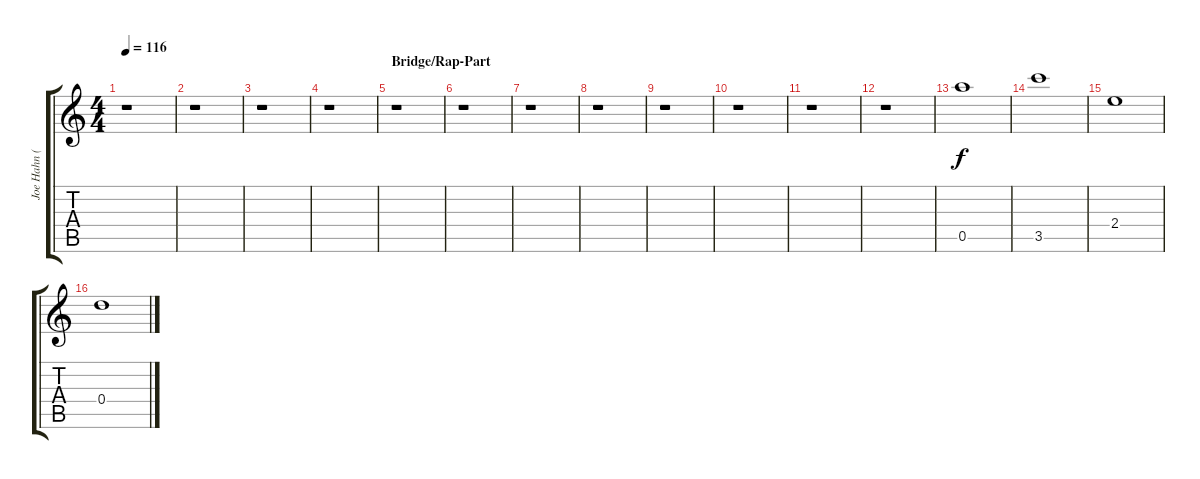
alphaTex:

\track ("Joe Hahn (FX 2)" "Joe Hahn (") {instrument synthstrings1}
\staff {score tabs}
\tuning (E7 B6 G6 D5 A5 E5) {hide}
\ts (4 4)
\tempo 116
\clef g2
\ks c
r.1{dy f} |
r.1 |
r.1 |
r.1 |
\section ("" "Bridge/Rap-Part")
r.1 |
r.1 |
r.1 |
r.1 |
r.1 |
r.1 |
r.1 |
r.1 |
0.5.1 |
3.5.1 |
2.4.1 |
0.4.1
